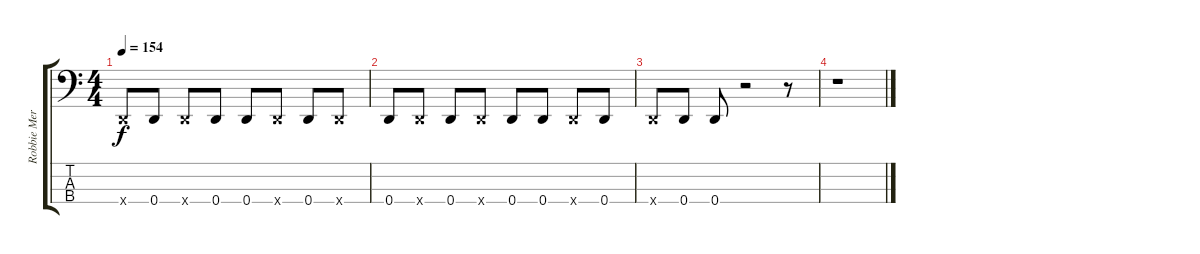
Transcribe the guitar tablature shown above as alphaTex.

\track ("Robbie Merrill" "Robbie Mer") {instrument electricbasspick}
\staff {score tabs}
\tuning (G2 D2 A1 D1) {hide}
\ts (4 4)
\tempo 154
\clef f4
\ks c
0.4{x}.8{dy f} 0.4.8 0.4{x}.8 0.4.8 0.4.8 0.4{x}.8 0.4.8 0.4{x}.8 |
0.4.8 0.4{x}.8 0.4.8 0.4{x}.8 0.4.8 0.4.8 0.4{x}.8 0.4.8 |
0.4{x}.8 0.4.8 0.4.8 r.2 r.8 |
r.1
